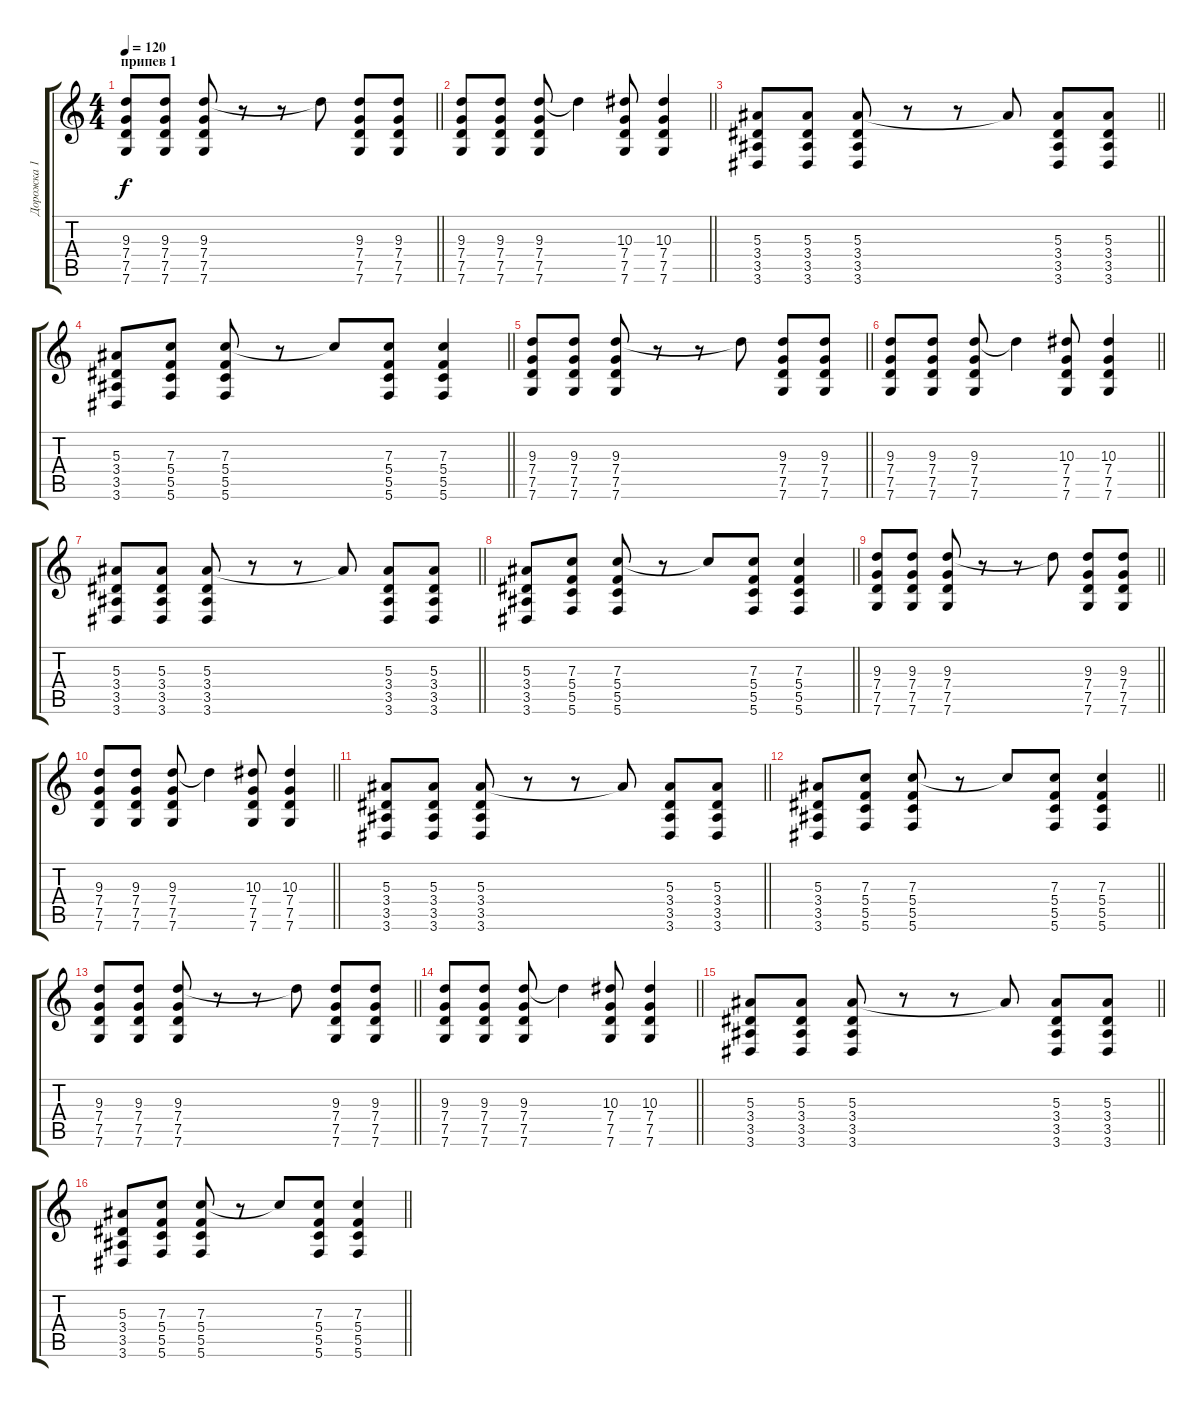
\track ("Дорожка 1" "Дорожка 1") {instrument acousticguitarsteel}
\staff {score tabs}
\tuning (D4 A3 F3 C3 G2 C2) {hide}
\ts (4 4)
\section ("" "припев 1")
\tempo 120
\clef g2
\barLineRight lightlight
\ks c
(9.3 7.4 7.5 7.6).8{dy f instrument distortionguitar} (9.3 7.4 7.5 7.6).8 (9.3 7.4 7.5 7.6).8 r.8 r.8 9.3{t}.8 (9.3 7.4 7.5 7.6).8 (9.3 7.4 7.5 7.6).8 |
\barLineRight lightlight
(9.3 7.4 7.5 7.6).8 (9.3 7.4 7.5 7.6).8 (9.3 7.4 7.5 7.6).8 9.3{t}.4 (10.3 7.4 7.5 7.6).8 (10.3 7.4 7.5 7.6).4 |
\barLineRight lightlight
(5.3 3.4 3.5 3.6).8 (5.3 3.4 3.5 3.6).8 (5.3 3.4 3.5 3.6).8 r.8 r.8 5.3{t}.8 (5.3 3.4 3.5 3.6).8 (5.3 3.4 3.5 3.6).8 |
\barLineRight lightlight
(5.3 3.4 3.5 3.6).8 (7.3 5.4 5.5 5.6).8 (7.3 5.4 5.5 5.6).8 r.8 7.3{t}.8 (7.3 5.4 5.5 5.6).8 (7.3 5.4 5.5 5.6).4 |
\barLineRight lightlight
(9.3 7.4 7.5 7.6).8 (9.3 7.4 7.5 7.6).8 (9.3 7.4 7.5 7.6).8 r.8 r.8 9.3{t}.8 (9.3 7.4 7.5 7.6).8 (9.3 7.4 7.5 7.6).8 |
\barLineRight lightlight
(9.3 7.4 7.5 7.6).8 (9.3 7.4 7.5 7.6).8 (9.3 7.4 7.5 7.6).8 9.3{t}.4 (10.3 7.4 7.5 7.6).8 (10.3 7.4 7.5 7.6).4 |
\barLineRight lightlight
(5.3 3.4 3.5 3.6).8 (5.3 3.4 3.5 3.6).8 (5.3 3.4 3.5 3.6).8 r.8 r.8 5.3{t}.8 (5.3 3.4 3.5 3.6).8 (5.3 3.4 3.5 3.6).8 |
\barLineRight lightlight
(5.3 3.4 3.5 3.6).8 (7.3 5.4 5.5 5.6).8 (7.3 5.4 5.5 5.6).8 r.8 7.3{t}.8 (7.3 5.4 5.5 5.6).8 (7.3 5.4 5.5 5.6).4 |
\barLineRight lightlight
(9.3 7.4 7.5 7.6).8{instrument distortionguitar} (9.3 7.4 7.5 7.6).8 (9.3 7.4 7.5 7.6).8 r.8 r.8 9.3{t}.8 (9.3 7.4 7.5 7.6).8 (9.3 7.4 7.5 7.6).8 |
\barLineRight lightlight
(9.3 7.4 7.5 7.6).8 (9.3 7.4 7.5 7.6).8 (9.3 7.4 7.5 7.6).8 9.3{t}.4 (10.3 7.4 7.5 7.6).8 (10.3 7.4 7.5 7.6).4 |
\barLineRight lightlight
(5.3 3.4 3.5 3.6).8 (5.3 3.4 3.5 3.6).8 (5.3 3.4 3.5 3.6).8 r.8 r.8 5.3{t}.8 (5.3 3.4 3.5 3.6).8 (5.3 3.4 3.5 3.6).8 |
\barLineRight lightlight
(5.3 3.4 3.5 3.6).8 (7.3 5.4 5.5 5.6).8 (7.3 5.4 5.5 5.6).8 r.8 7.3{t}.8 (7.3 5.4 5.5 5.6).8 (7.3 5.4 5.5 5.6).4 |
\barLineRight lightlight
(9.3 7.4 7.5 7.6).8 (9.3 7.4 7.5 7.6).8 (9.3 7.4 7.5 7.6).8 r.8 r.8 9.3{t}.8 (9.3 7.4 7.5 7.6).8 (9.3 7.4 7.5 7.6).8 |
\barLineRight lightlight
(9.3 7.4 7.5 7.6).8 (9.3 7.4 7.5 7.6).8 (9.3 7.4 7.5 7.6).8 9.3{t}.4 (10.3 7.4 7.5 7.6).8 (10.3 7.4 7.5 7.6).4 |
\barLineRight lightlight
(5.3 3.4 3.5 3.6).8 (5.3 3.4 3.5 3.6).8 (5.3 3.4 3.5 3.6).8 r.8 r.8 5.3{t}.8 (5.3 3.4 3.5 3.6).8 (5.3 3.4 3.5 3.6).8 |
\barLineRight lightlight
(5.3 3.4 3.5 3.6).8 (7.3 5.4 5.5 5.6).8 (7.3 5.4 5.5 5.6).8 r.8 7.3{t}.8 (7.3 5.4 5.5 5.6).8 (7.3 5.4 5.5 5.6).4
